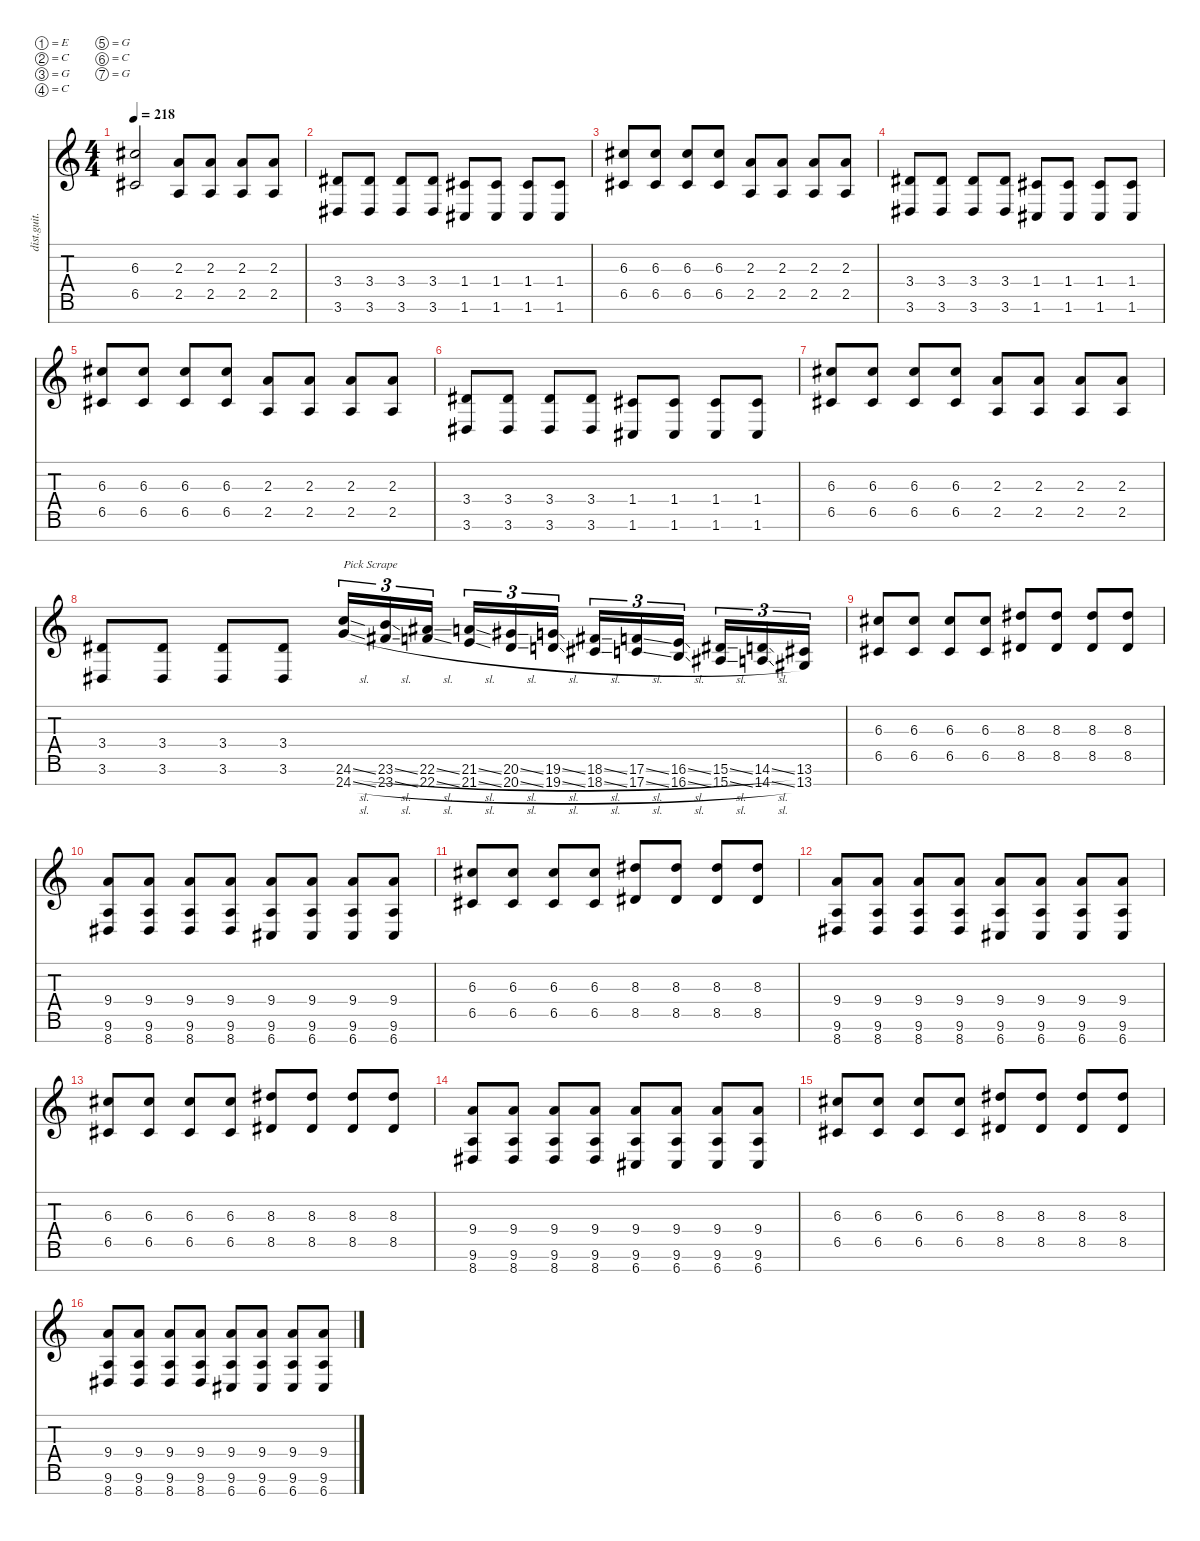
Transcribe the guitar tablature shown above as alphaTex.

\defaultSystemsLayout 4
\hideDynamics
\bracketExtendMode nobrackets
\otherSystemsTrackNameOrientation horizontal
\track ("Guitar 1" "dist.guit.") {instrument distortionguitar}
\staff {score tabs}
\tuning (E4 C4 G3 C3 G2 C2 G1)
\ts (4 4)
\beaming (8 2 2 2 2)
\tempo 218
\clef g2
\ks c
(6.3{acc #} 6.5{acc #}).2{dy f instrument distortionguitar beam Up} (2.3 2.5).8{beam Up} (2.3 2.5).8{beam Up} (2.3 2.5).8{beam Up} (2.3 2.5).8{beam Up} |
(3.4{acc #} 3.6{acc #}).8{beam Up} (3.4{acc #} 3.6{acc #}).8{beam Up} (3.4{acc #} 3.6{acc #}).8{beam Up} (3.4{acc #} 3.6{acc #}).8{beam Up} (1.4{acc #} 1.6{acc #}).8{beam Up} (1.4{acc #} 1.6{acc #}).8{beam Up} (1.4{acc #} 1.6{acc #}).8{beam Up} (1.4{acc #} 1.6{acc #}).8{beam Up} |
(6.3{acc #} 6.5{acc #}).8{beam Up} (6.3{acc #} 6.5{acc #}).8{beam Up} (6.3{acc #} 6.5{acc #}).8{beam Up} (6.3{acc #} 6.5{acc #}).8{beam Up} (2.3 2.5).8{beam Up} (2.3 2.5).8{beam Up} (2.3 2.5).8{beam Up} (2.3 2.5).8{beam Up} |
(3.4{acc #} 3.6{acc #}).8{beam Up} (3.4{acc #} 3.6{acc #}).8{beam Up} (3.4{acc #} 3.6{acc #}).8{beam Up} (3.4{acc #} 3.6{acc #}).8{beam Up} (1.4{acc #} 1.6{acc #}).8{beam Up} (1.4{acc #} 1.6{acc #}).8{beam Up} (1.4{acc #} 1.6{acc #}).8{beam Up} (1.4{acc #} 1.6{acc #}).8{beam Up} |
(6.3{acc #} 6.5{acc #}).8{beam Up} (6.3{acc #} 6.5{acc #}).8{beam Up} (6.3{acc #} 6.5{acc #}).8{beam Up} (6.3{acc #} 6.5{acc #}).8{beam Up} (2.3 2.5).8{beam Up} (2.3 2.5).8{beam Up} (2.3 2.5).8{beam Up} (2.3 2.5).8{beam Up} |
(3.4{acc #} 3.6{acc #}).8{beam Up} (3.4{acc #} 3.6{acc #}).8{beam Up} (3.4{acc #} 3.6{acc #}).8{beam Up} (3.4{acc #} 3.6{acc #}).8{beam Up} (1.4{acc #} 1.6{acc #}).8{beam Up} (1.4{acc #} 1.6{acc #}).8{beam Up} (1.4{acc #} 1.6{acc #}).8{beam Up} (1.4{acc #} 1.6{acc #}).8{beam Up} |
(6.3{acc #} 6.5{acc #}).8{beam Up} (6.3{acc #} 6.5{acc #}).8{beam Up} (6.3{acc #} 6.5{acc #}).8{beam Up} (6.3{acc #} 6.5{acc #}).8{beam Up} (2.3 2.5).8{beam Up} (2.3 2.5).8{beam Up} (2.3 2.5).8{beam Up} (2.3 2.5).8{beam Up} |
(3.4{acc #} 3.6{acc #}).8{beam Up} (3.4{acc #} 3.6{acc #}).8{beam Up} (3.4{acc #} 3.6{acc #}).8{beam Up} (3.4{acc #} 3.6{acc #}).8{beam Up} (24.6{sl} 24.7{sl}).16{tu (3 2) txt "Pick Scrape" beam Up} (23.6{sl} 23.7{sl acc #}).16{tu (3 2) beam Up} (22.6{sl acc #} 22.7{sl}).16{tu (3 2) beam Up} (21.6{sl} 21.7{sl}).16{tu (3 2) beam Up} (20.6{sl acc #} 20.7{sl acc #}).16{tu (3 2) beam Up} (19.6{sl} 19.7{sl}).16{tu (3 2) beam Up} (18.6{sl acc #} 18.7{sl acc #}).16{tu (3 2) beam Up} (17.6{sl} 17.7{sl}).16{tu (3 2) beam Up} (16.6{sl} 16.7{sl}).16{tu (3 2) beam Up} (15.6{sl acc #} 15.7{sl acc #}).16{tu (3 2) beam Up} (14.6{sl} 14.7{sl}).16{tu (3 2) beam Up} (13.6{acc #} 13.7{acc #}).16{tu (3 2) beam Up} |
(6.3{acc #} 6.5{acc #}).8{beam Up} (6.3{acc #} 6.5{acc #}).8{beam Up} (6.3{acc #} 6.5{acc #}).8{beam Up} (6.3{acc #} 6.5{acc #}).8{beam Up} (8.3{acc #} 8.5{acc #}).8{beam Up} (8.3{acc #} 8.5{acc #}).8{beam Up} (8.3{acc #} 8.5{acc #}).8{beam Up} (8.3{acc #} 8.5{acc #}).8{beam Up} |
(9.4 9.6 8.7{acc #}).8{beam Up} (9.4 9.6 8.7{acc #}).8{beam Up} (9.4 9.6 8.7{acc #}).8{beam Up} (9.4 9.6 8.7{acc #}).8{beam Up} (9.4 9.6 6.7{acc #}).8{beam Up} (9.4 9.6 6.7{acc #}).8{beam Up} (9.4 9.6 6.7{acc #}).8{beam Up} (9.4 9.6 6.7{acc #}).8{beam Up} |
(6.3{acc #} 6.5{acc #}).8{beam Up} (6.3{acc #} 6.5{acc #}).8{beam Up} (6.3{acc #} 6.5{acc #}).8{beam Up} (6.3{acc #} 6.5{acc #}).8{beam Up} (8.3{acc #} 8.5{acc #}).8{beam Up} (8.3{acc #} 8.5{acc #}).8{beam Up} (8.3{acc #} 8.5{acc #}).8{beam Up} (8.3{acc #} 8.5{acc #}).8{beam Up} |
(9.4 9.6 8.7{acc #}).8{beam Up} (9.4 9.6 8.7{acc #}).8{beam Up} (9.4 9.6 8.7{acc #}).8{beam Up} (9.4 9.6 8.7{acc #}).8{beam Up} (9.4 9.6 6.7{acc #}).8{beam Up} (9.4 9.6 6.7{acc #}).8{beam Up} (9.4 9.6 6.7{acc #}).8{beam Up} (9.4 9.6 6.7{acc #}).8{beam Up} |
(6.3{acc #} 6.5{acc #}).8{beam Up} (6.3{acc #} 6.5{acc #}).8{beam Up} (6.3{acc #} 6.5{acc #}).8{beam Up} (6.3{acc #} 6.5{acc #}).8{beam Up} (8.3{acc #} 8.5{acc #}).8{beam Up} (8.3{acc #} 8.5{acc #}).8{beam Up} (8.3{acc #} 8.5{acc #}).8{beam Up} (8.3{acc #} 8.5{acc #}).8{beam Up} |
(9.4 9.6 8.7{acc #}).8{beam Up} (9.4 9.6 8.7{acc #}).8{beam Up} (9.4 9.6 8.7{acc #}).8{beam Up} (9.4 9.6 8.7{acc #}).8{beam Up} (9.4 9.6 6.7{acc #}).8{beam Up} (9.4 9.6 6.7{acc #}).8{beam Up} (9.4 9.6 6.7{acc #}).8{beam Up} (9.4 9.6 6.7{acc #}).8{beam Up} |
(6.3{acc #} 6.5{acc #}).8{beam Up} (6.3{acc #} 6.5{acc #}).8{beam Up} (6.3{acc #} 6.5{acc #}).8{beam Up} (6.3{acc #} 6.5{acc #}).8{beam Up} (8.3{acc #} 8.5{acc #}).8{beam Up} (8.3{acc #} 8.5{acc #}).8{beam Up} (8.3{acc #} 8.5{acc #}).8{beam Up} (8.3{acc #} 8.5{acc #}).8{beam Up} |
(9.4 9.6 8.7{acc #}).8{beam Up} (9.4 9.6 8.7{acc #}).8{beam Up} (9.4 9.6 8.7{acc #}).8{beam Up} (9.4 9.6 8.7{acc #}).8{beam Up} (9.4 9.6 6.7{acc #}).8{beam Up} (9.4 9.6 6.7{acc #}).8{beam Up} (9.4 9.6 6.7{acc #}).8{beam Up} (9.4 9.6 6.7{acc #}).8{beam Up}
